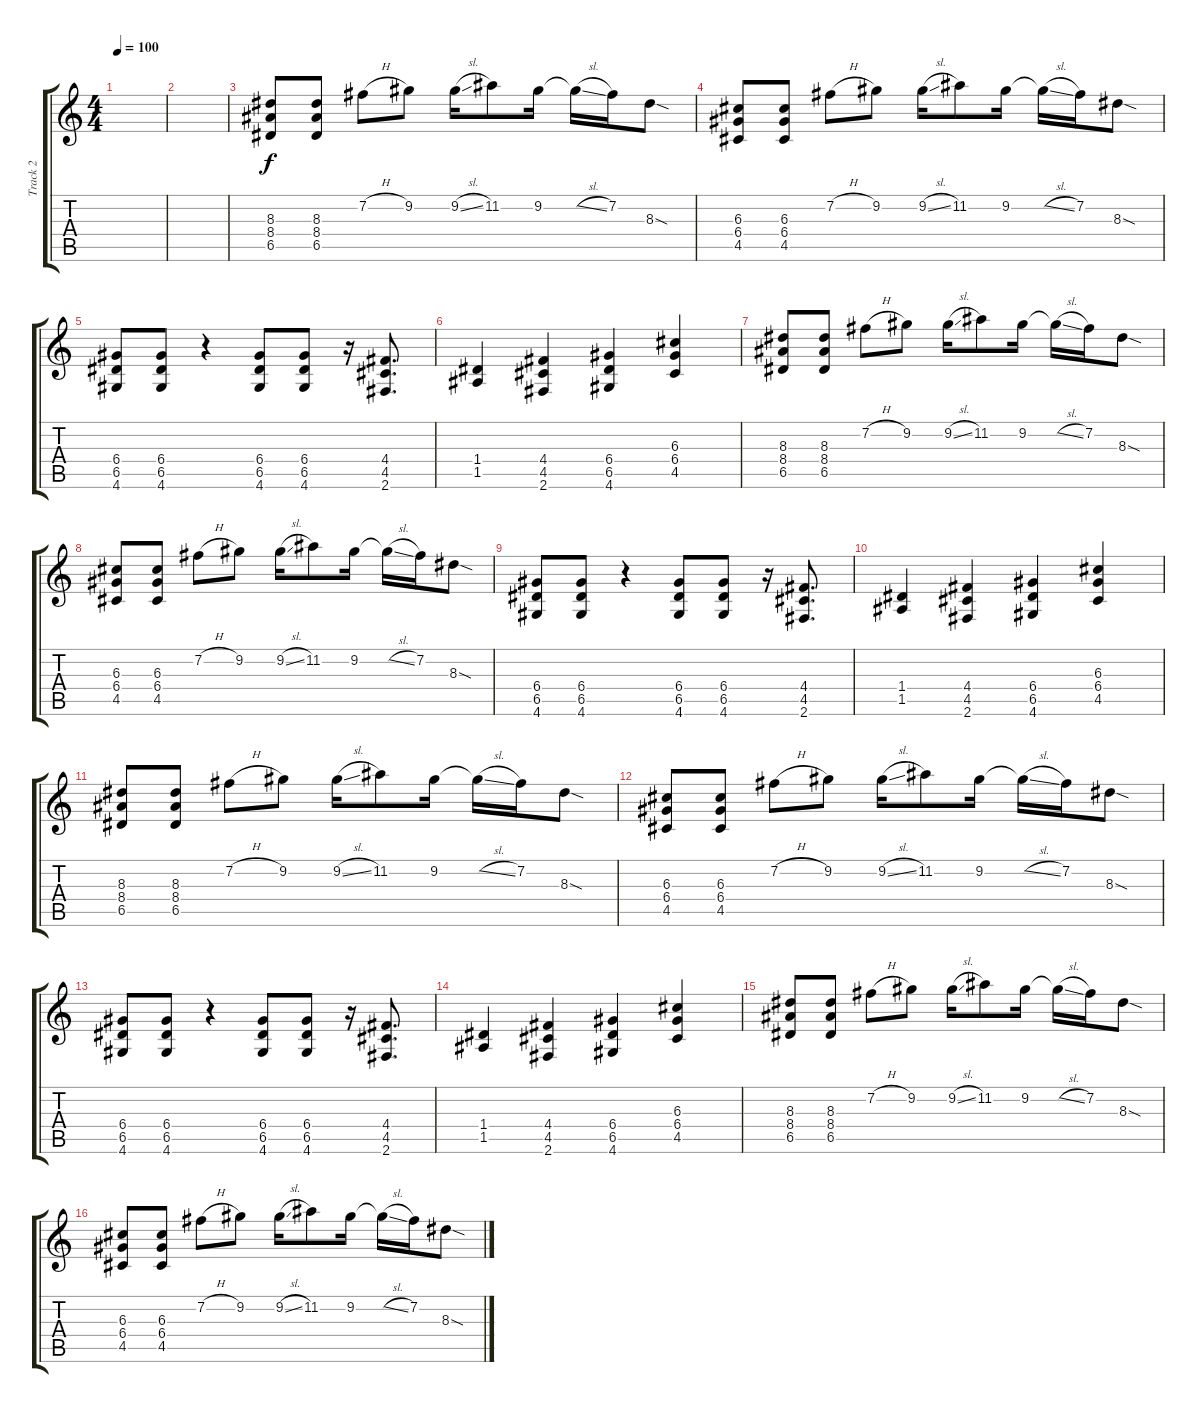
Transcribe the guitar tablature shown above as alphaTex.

\track ("Track 2" "Track 2") {instrument distortionguitar}
\staff {score tabs}
\tuning (E4 B3 G3 D3 A2 E2) {hide}
\ts (4 4)
\tempo 100
\clef g2
\ks c
|
|
(8.3 8.4 6.5).8 (8.3 8.4 6.5).8 7.2{h}.8 9.2.8 9.2{sl}.16 11.2.8 9.2.16 9.2{sl t}.16 7.2.16 8.3{sod}.8 |
(6.3 6.4 4.5).8 (6.3 6.4 4.5).8 7.2{h}.8 9.2.8 9.2{sl}.16 11.2.8 9.2.16 9.2{sl t}.16 7.2.16 8.3{sod}.8 |
(6.4 6.5 4.6).8 (6.4 6.5 4.6).8 r.4 (6.4 6.5 4.6).8 (6.4 6.5 4.6).8 r.16 (4.4 4.5 2.6).8{d} |
(1.4 1.5).4 (4.4 4.5 2.6).4 (6.4 6.5 4.6).4 (6.3 6.4 4.5).4 |
(8.3 8.4 6.5).8 (8.3 8.4 6.5).8 7.2{h}.8 9.2.8 9.2{sl}.16 11.2.8 9.2.16 9.2{sl t}.16 7.2.16 8.3{sod}.8 |
(6.3 6.4 4.5).8 (6.3 6.4 4.5).8 7.2{h}.8 9.2.8 9.2{sl}.16 11.2.8 9.2.16 9.2{sl t}.16 7.2.16 8.3{sod}.8 |
(6.4 6.5 4.6).8 (6.4 6.5 4.6).8 r.4 (6.4 6.5 4.6).8 (6.4 6.5 4.6).8 r.16 (4.4 4.5 2.6).8{d} |
(1.4 1.5).4 (4.4 4.5 2.6).4 (6.4 6.5 4.6).4 (6.3 6.4 4.5).4 |
(8.3 8.4 6.5).8 (8.3 8.4 6.5).8 7.2{h}.8 9.2.8 9.2{sl}.16 11.2.8 9.2.16 9.2{sl t}.16 7.2.16 8.3{sod}.8 |
(6.3 6.4 4.5).8 (6.3 6.4 4.5).8 7.2{h}.8 9.2.8 9.2{sl}.16 11.2.8 9.2.16 9.2{sl t}.16 7.2.16 8.3{sod}.8 |
(6.4 6.5 4.6).8 (6.4 6.5 4.6).8 r.4 (6.4 6.5 4.6).8 (6.4 6.5 4.6).8 r.16 (4.4 4.5 2.6).8{d} |
(1.4 1.5).4 (4.4 4.5 2.6).4 (6.4 6.5 4.6).4 (6.3 6.4 4.5).4 |
(8.3 8.4 6.5).8 (8.3 8.4 6.5).8 7.2{h}.8 9.2.8 9.2{sl}.16 11.2.8 9.2.16 9.2{sl t}.16 7.2.16 8.3{sod}.8 |
(6.3 6.4 4.5).8 (6.3 6.4 4.5).8 7.2{h}.8 9.2.8 9.2{sl}.16 11.2.8 9.2.16 9.2{sl t}.16 7.2.16 8.3{sod}.8
